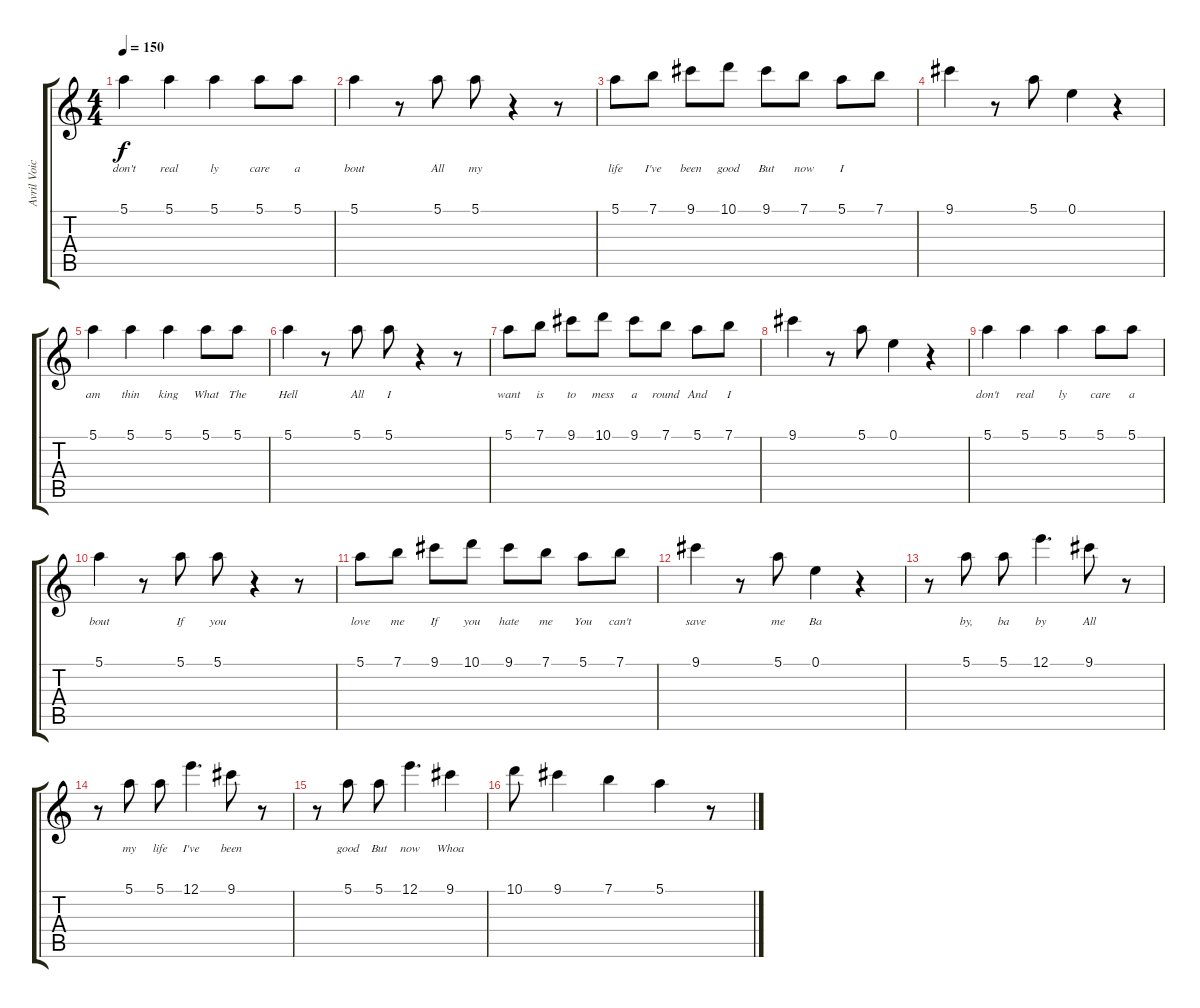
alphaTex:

\track ("Avril Voice" "Avril Voic") {instrument electricguitarjazz}
\staff {score tabs}
\tuning (E4 B3 G3 D3 A2 E2) {hide}
\ts (4 4)
\tempo 150
\clef g2
\ks c
5.1.4{lyrics (0 "don't") lyrics (1 "") lyrics (2 "") lyrics (3 "") lyrics (4 "") dy f} 5.1.4{lyrics (0 "real") lyrics (1 "") lyrics (2 "") lyrics (3 "") lyrics (4 "")} 5.1.4{lyrics (0 "ly") lyrics (1 "") lyrics (2 "") lyrics (3 "") lyrics (4 "")} 5.1.8{lyrics (0 "care") lyrics (1 "") lyrics (2 "") lyrics (3 "") lyrics (4 "")} 5.1.8{lyrics (0 "a") lyrics (1 "") lyrics (2 "") lyrics (3 "") lyrics (4 "")} |
5.1.4{lyrics (0 "bout") lyrics (1 "") lyrics (2 "") lyrics (3 "") lyrics (4 "")} r.8 5.1.8{lyrics (0 "All") lyrics (1 "") lyrics (2 "") lyrics (3 "") lyrics (4 "")} 5.1.8{lyrics (0 "my") lyrics (1 "") lyrics (2 "") lyrics (3 "") lyrics (4 "")} r.4 r.8 |
5.1.8{lyrics (0 "life") lyrics (1 "") lyrics (2 "") lyrics (3 "") lyrics (4 "")} 7.1.8{lyrics (0 "I've") lyrics (1 "") lyrics (2 "") lyrics (3 "") lyrics (4 "")} 9.1.8{lyrics (0 "been") lyrics (1 "") lyrics (2 "") lyrics (3 "") lyrics (4 "")} 10.1.8{lyrics (0 "good") lyrics (1 "") lyrics (2 "") lyrics (3 "") lyrics (4 "")} 9.1.8{lyrics (0 "But") lyrics (1 "") lyrics (2 "") lyrics (3 "") lyrics (4 "")} 7.1.8{lyrics (0 "now") lyrics (1 "") lyrics (2 "") lyrics (3 "") lyrics (4 "")} 5.1.8{lyrics (0 "I") lyrics (1 "") lyrics (2 "") lyrics (3 "") lyrics (4 "")} 7.1.8{lyrics (0 "") lyrics (1 "") lyrics (2 "") lyrics (3 "") lyrics (4 "")} |
9.1.4{lyrics (0 "") lyrics (1 "") lyrics (2 "") lyrics (3 "") lyrics (4 "")} r.8 5.1.8{lyrics (0 "") lyrics (1 "") lyrics (2 "") lyrics (3 "") lyrics (4 "")} 0.1.4{lyrics (0 "") lyrics (1 "") lyrics (2 "") lyrics (3 "") lyrics (4 "")} r.4 |
5.1.4{lyrics (0 "am") lyrics (1 "") lyrics (2 "") lyrics (3 "") lyrics (4 "")} 5.1.4{lyrics (0 "thin") lyrics (1 "") lyrics (2 "") lyrics (3 "") lyrics (4 "")} 5.1.4{lyrics (0 "king") lyrics (1 "") lyrics (2 "") lyrics (3 "") lyrics (4 "")} 5.1.8{lyrics (0 "What") lyrics (1 "") lyrics (2 "") lyrics (3 "") lyrics (4 "")} 5.1.8{lyrics (0 "The") lyrics (1 "") lyrics (2 "") lyrics (3 "") lyrics (4 "")} |
5.1.4{lyrics (0 "Hell") lyrics (1 "") lyrics (2 "") lyrics (3 "") lyrics (4 "")} r.8 5.1.8{lyrics (0 "All") lyrics (1 "") lyrics (2 "") lyrics (3 "") lyrics (4 "")} 5.1.8{lyrics (0 "I") lyrics (1 "") lyrics (2 "") lyrics (3 "") lyrics (4 "")} r.4 r.8 |
5.1.8{lyrics (0 "want") lyrics (1 "") lyrics (2 "") lyrics (3 "") lyrics (4 "")} 7.1.8{lyrics (0 "is") lyrics (1 "") lyrics (2 "") lyrics (3 "") lyrics (4 "")} 9.1.8{lyrics (0 "to") lyrics (1 "") lyrics (2 "") lyrics (3 "") lyrics (4 "")} 10.1.8{lyrics (0 "mess") lyrics (1 "") lyrics (2 "") lyrics (3 "") lyrics (4 "")} 9.1.8{lyrics (0 "a") lyrics (1 "") lyrics (2 "") lyrics (3 "") lyrics (4 "")} 7.1.8{lyrics (0 "round") lyrics (1 "") lyrics (2 "") lyrics (3 "") lyrics (4 "")} 5.1.8{lyrics (0 "And") lyrics (1 "") lyrics (2 "") lyrics (3 "") lyrics (4 "")} 7.1.8{lyrics (0 "I") lyrics (1 "") lyrics (2 "") lyrics (3 "") lyrics (4 "")} |
9.1.4{lyrics (0 "") lyrics (1 "") lyrics (2 "") lyrics (3 "") lyrics (4 "")} r.8 5.1.8{lyrics (0 "") lyrics (1 "") lyrics (2 "") lyrics (3 "") lyrics (4 "")} 0.1.4{lyrics (0 "") lyrics (1 "") lyrics (2 "") lyrics (3 "") lyrics (4 "")} r.4 |
5.1.4{lyrics (0 "don't") lyrics (1 "") lyrics (2 "") lyrics (3 "") lyrics (4 "")} 5.1.4{lyrics (0 "real") lyrics (1 "") lyrics (2 "") lyrics (3 "") lyrics (4 "")} 5.1.4{lyrics (0 "ly") lyrics (1 "") lyrics (2 "") lyrics (3 "") lyrics (4 "")} 5.1.8{lyrics (0 "care") lyrics (1 "") lyrics (2 "") lyrics (3 "") lyrics (4 "")} 5.1.8{lyrics (0 "a") lyrics (1 "") lyrics (2 "") lyrics (3 "") lyrics (4 "")} |
5.1.4{lyrics (0 "bout") lyrics (1 "") lyrics (2 "") lyrics (3 "") lyrics (4 "")} r.8 5.1.8{lyrics (0 "If") lyrics (1 "") lyrics (2 "") lyrics (3 "") lyrics (4 "")} 5.1.8{lyrics (0 "you") lyrics (1 "") lyrics (2 "") lyrics (3 "") lyrics (4 "")} r.4 r.8 |
5.1.8{lyrics (0 "love") lyrics (1 "") lyrics (2 "") lyrics (3 "") lyrics (4 "")} 7.1.8{lyrics (0 "me") lyrics (1 "") lyrics (2 "") lyrics (3 "") lyrics (4 "")} 9.1.8{lyrics (0 "If") lyrics (1 "") lyrics (2 "") lyrics (3 "") lyrics (4 "")} 10.1.8{lyrics (0 "you") lyrics (1 "") lyrics (2 "") lyrics (3 "") lyrics (4 "")} 9.1.8{lyrics (0 "hate") lyrics (1 "") lyrics (2 "") lyrics (3 "") lyrics (4 "")} 7.1.8{lyrics (0 "me") lyrics (1 "") lyrics (2 "") lyrics (3 "") lyrics (4 "")} 5.1.8{lyrics (0 "You") lyrics (1 "") lyrics (2 "") lyrics (3 "") lyrics (4 "")} 7.1.8{lyrics (0 "can't") lyrics (1 "") lyrics (2 "") lyrics (3 "") lyrics (4 "")} |
9.1.4{lyrics (0 "save") lyrics (1 "") lyrics (2 "") lyrics (3 "") lyrics (4 "")} r.8 5.1.8{lyrics (0 "me") lyrics (1 "") lyrics (2 "") lyrics (3 "") lyrics (4 "")} 0.1.4{lyrics (0 "Ba") lyrics (1 "") lyrics (2 "") lyrics (3 "") lyrics (4 "")} r.4 |
r.8 5.1.8{lyrics (0 "by,") lyrics (1 "") lyrics (2 "") lyrics (3 "") lyrics (4 "")} 5.1.8{lyrics (0 "ba") lyrics (1 "") lyrics (2 "") lyrics (3 "") lyrics (4 "")} 12.1.4{d lyrics (0 "by") lyrics (1 "") lyrics (2 "") lyrics (3 "") lyrics (4 "")} 9.1.8{lyrics (0 "All") lyrics (1 "") lyrics (2 "") lyrics (3 "") lyrics (4 "")} r.8 |
r.8 5.1.8{lyrics (0 "my") lyrics (1 "") lyrics (2 "") lyrics (3 "") lyrics (4 "")} 5.1.8{lyrics (0 "life") lyrics (1 "") lyrics (2 "") lyrics (3 "") lyrics (4 "")} 12.1.4{d lyrics (0 "I've") lyrics (1 "") lyrics (2 "") lyrics (3 "") lyrics (4 "")} 9.1.8{lyrics (0 "been") lyrics (1 "") lyrics (2 "") lyrics (3 "") lyrics (4 "")} r.8 |
r.8 5.1.8{lyrics (0 "good") lyrics (1 "") lyrics (2 "") lyrics (3 "") lyrics (4 "")} 5.1.8{lyrics (0 "But") lyrics (1 "") lyrics (2 "") lyrics (3 "") lyrics (4 "")} 12.1.4{d lyrics (0 "now") lyrics (1 "") lyrics (2 "") lyrics (3 "") lyrics (4 "")} 9.1.4{lyrics (0 "Whoa") lyrics (1 "") lyrics (2 "") lyrics (3 "") lyrics (4 "")} |
10.1.8{lyrics (0 "") lyrics (1 "") lyrics (2 "") lyrics (3 "") lyrics (4 "")} 9.1.4{lyrics (0 "") lyrics (1 "") lyrics (2 "") lyrics (3 "") lyrics (4 "")} 7.1.4{lyrics (0 "") lyrics (1 "") lyrics (2 "") lyrics (3 "") lyrics (4 "")} 5.1.4{lyrics (0 "") lyrics (1 "") lyrics (2 "") lyrics (3 "") lyrics (4 "")} r.8
